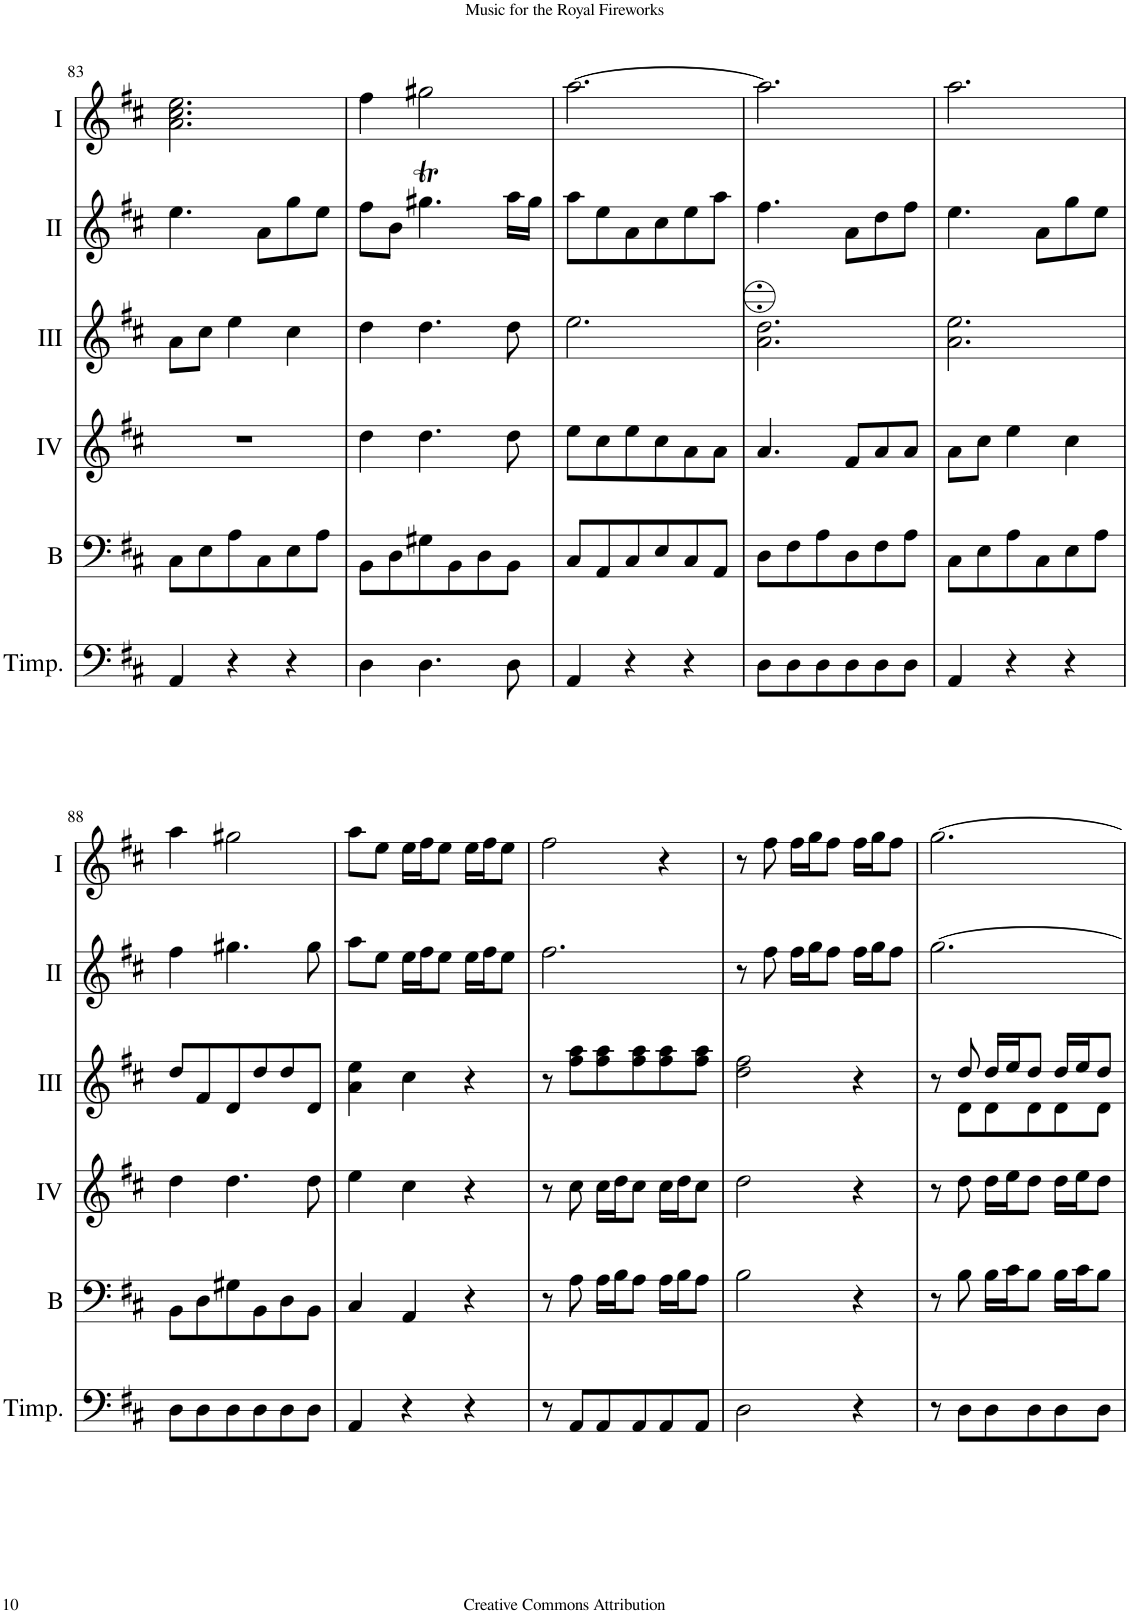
**kern	**kern	**kern	**kern	**kern	**kern
*part6	*part5	*part4	*part3	*part2	*part1
*staff6	*staff5	*staff4	*staff3	*staff2	*staff1
*I"Timpani	*I"Bass	*I"Acc. 4	*I"Acc. 3	*I"Acc. 2	*I"Acc. 1
*I'Timp.	*I'B	*	*	*	*
!!LO:PB:g=z
*clefF4	*clefF4	*clefG2	*clefG2	*clefG2	*clefG2
*k[f#c#]	*k[f#c#]	*k[f#c#]	*k[f#c#]	*k[f#c#]	*k[f#c#]
*M3/4	*M3/4	*M3/4	*M3/4	*M3/4	*M3/4
=83	=83	=83	=83	=83	=83
4AA/	8C#\L	2.r	8a\L	4.ee\	2.a\ 2.cc#\ 2.ee\
.	8E\	.	8cc#\J	.	.
4r	8A\	.	4ee\	.	.
.	8C#\	.	.	8a\L	.
4r	8E\	.	4cc#\	8gg\	.
.	8A\J	.	.	8ee\J	.
=84	=84	=84	=84	=84	=84
4D\	8BB\L	4dd\	4dd\	8ff#\L	4ff#\
.	8D\	.	.	8b\J	.
4.D\	8G#X\	4.dd\	4.dd\	4.gg#Xt\	2gg#X\
.	8BB\	.	.	.	.
.	8D\	.	.	.	.
8D\	8BB\J	8dd\	8dd\	16aa\LL	.
.	.	.	.	16gg#\JJ	.
=85	=85	=85	=85	=85	=85
4AA/	8C#/L	8ee\L	2.ee\	8aa\L	[2.aa\
.	8AA/	8cc#\	.	8ee\	.
4r	8C#/	8ee\	.	8a\	.
.	8E/	8cc#\	.	8cc#\	.
4r	8C#/	8a\	.	8ee\	.
.	8AA/J	8a\J	.	8aa\J	.
=86	=86	=86	=86	=86	=86
8D\L	8D\L	4.a/	2.a\ 2.dd\	4.ff#\	2.aa\]
8D\	8F#\	.	.	.	.
8D\	8A\	.	.	.	.
8D\	8D\	8f#/L	.	8a\L	.
8D\	8F#\	8a/	.	8dd\	.
8D\J	8A\J	8a/J	.	8ff#\J	.
=87	=87	=87	=87	=87	=87
4AA/	8C#\L	8a\L	2.a\ 2.ee\	4.ee\	2.aa\
.	8E\	8cc#\J	.	.	.
4r	8A\	4ee\	.	.	.
.	8C#\	.	.	8a\L	.
4r	8E\	4cc#\	.	8gg\	.
.	8A\J	.	.	8ee\J	.
!!LO:LB:g=z
=88	=88	=88	=88	=88	=88
8D\L	8BB\L	4dd\	8dd/L	4ff#\	4aa\
8D\	8D\	.	8f#/	.	.
8D\	8G#X\	4.dd\	8d/	4.gg#X\	2gg#X\
8D\	8BB\	.	8dd/	.	.
8D\	8D\	.	8dd/	.	.
8D\J	8BB\J	8dd\	8d/J	8gg#\	.
=89	=89	=89	=89	=89	=89
4AA/	4C#/	4ee\	4a\ 4ee\	8aa\L	8aa\L
.	.	.	.	8ee\J	8ee\J
4r	4AA/	4cc#\	4cc#\	16ee\LL	16ee\LL
.	.	.	.	16ff#\J	16ff#\J
.	.	.	.	8ee\J	8ee\J
4r	4r	4r	4r	16ee\LL	16ee\LL
.	.	.	.	16ff#\J	16ff#\J
.	.	.	.	8ee\J	8ee\J
=90	=90	=90	=90	=90	=90
8r	8r	8r	8r	2.ff#\	2ff#\
8AA/L	8A\	8cc#\	8ff#\ 8aa\L	.	.
8AA/	16A\LL	16cc#\LL	8ff#\ 8aa\	.	.
.	16B\J	16dd\J	.	.	.
8AA/	8A\J	8cc#\J	8ff#\ 8aa\	.	.
8AA/	16A\LL	16cc#\LL	8ff#\ 8aa\	.	4r
.	16B\J	16dd\J	.	.	.
8AA/J	8A\J	8cc#\J	8ff#\ 8aa\J	.	.
=91	=91	=91	=91	=91	=91
2D\	2B\	2dd\	2dd\ 2ff#\	8r	8r
.	.	.	.	8ff#\	8ff#\
.	.	.	.	16ff#\LL	16ff#\LL
.	.	.	.	16gg\J	16gg\J
.	.	.	.	8ff#\J	8ff#\J
4r	4r	4r	4r	16ff#\LL	16ff#\LL
.	.	.	.	16gg\J	16gg\J
.	.	.	.	8ff#\J	8ff#\J
=92	=92	=92	=92	=92	=92
*	*	*	*^	*	*
8r	8r	8r	8r	8ryy	[2.gg\	[2.gg\
8D\L	8B\	8dd\	8dd/	8d\L	.	.
8D\	16B\LL	16dd\LL	16dd/LL	8d\	.	.
.	16c#\J	16ee\J	16ee/J	.	.	.
8D\	8B\J	8dd\J	8dd/J	8d\	.	.
8D\	16B\LL	16dd\LL	16dd/LL	8d\	.	.
.	16c#\J	16ee\J	16ee/J	.	.	.
8D\J	8B\J	8dd\J	8dd/J	8d\J	.	.
*	*	*	*v	*v	*	*
=	=	=	=	=	=
*-	*-	*-	*-	*-	*-
